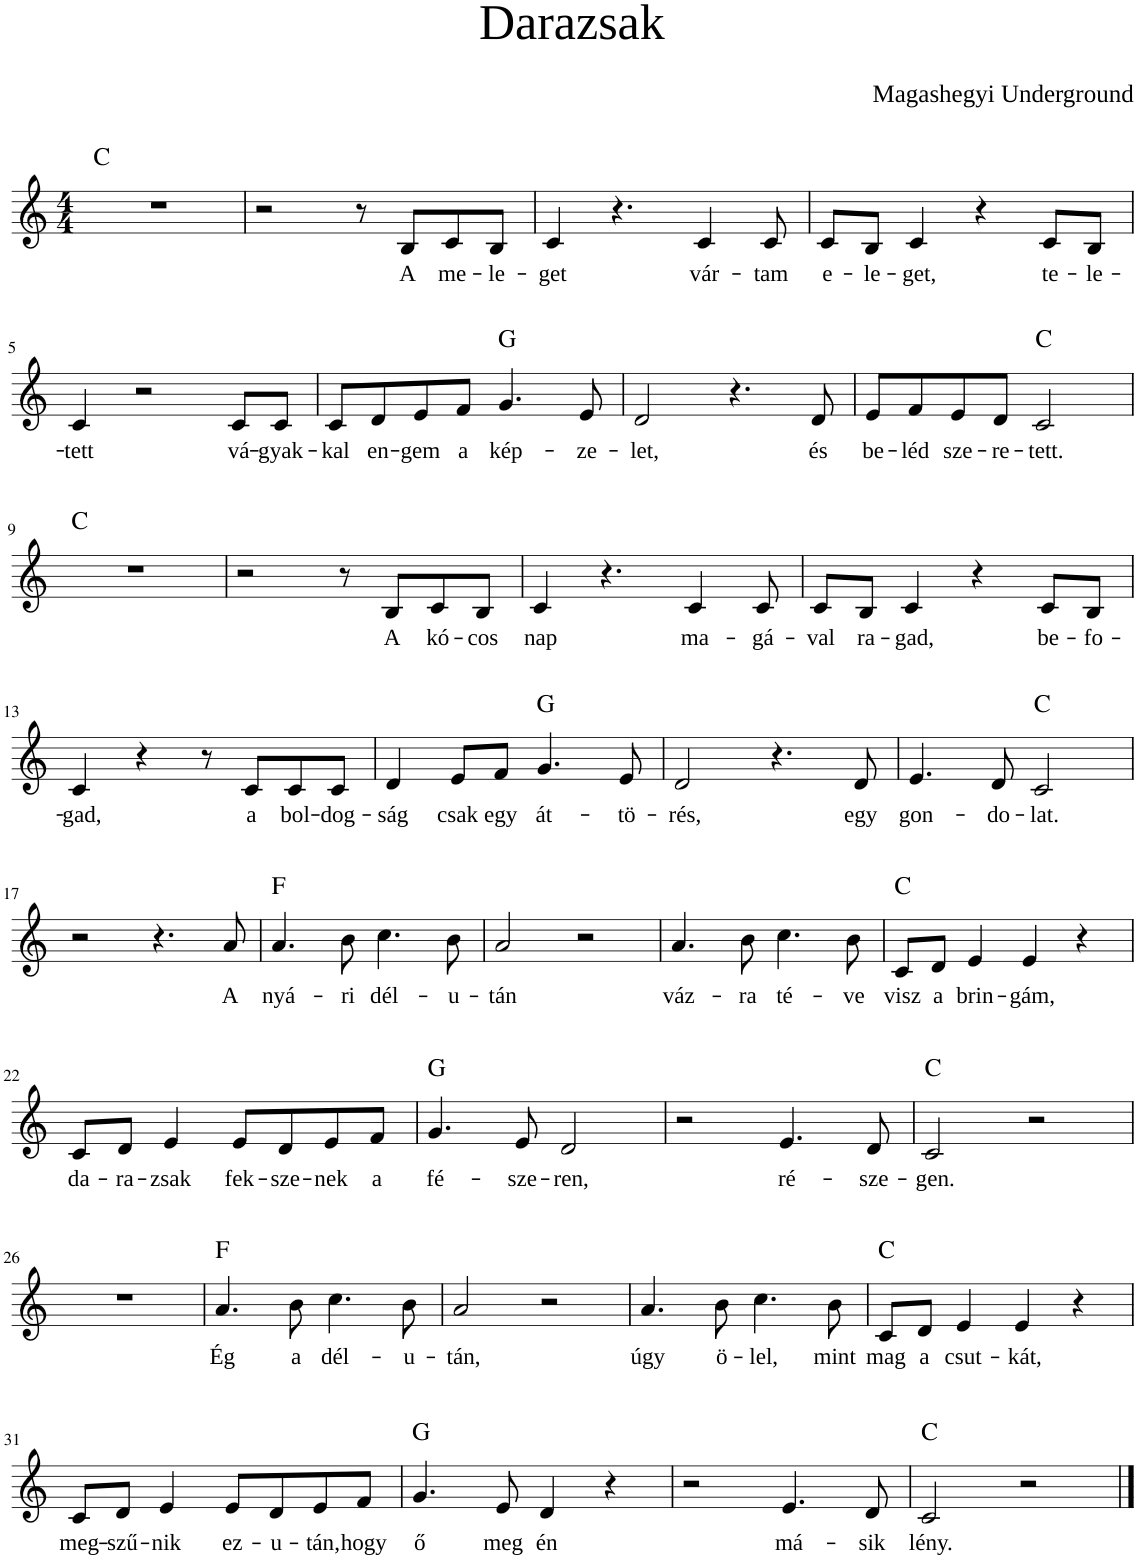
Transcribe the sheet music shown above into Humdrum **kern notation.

**kern	**text	**harte
*part1	*part1	*part1
*staff1	*staff1	*
*I"Piano	*	*
*I'Pno	*	*
*clefG2	*	*
*k[]	*	*
*M4/4	*	*
=1	=1	=1
!	!	!LO:H:kt=N.C.
1r	.	N
=2	=2	=2
2r	.	.
8r	.	.
!	!LO:LY:b	!
8B/L	A	.
!	!LO:LY:b	!
8c/	me-	.
!	!LO:LY:b	!
8B/J	-le-	.
=3	=3	=3
!	!LO:LY:b	!
4c/	-get	.
4.r	.	.
!	!LO:LY:b	!
4c/	vár-	.
!	!LO:LY:b	!
8c/	-tam	.
=4	=4	=4
!	!LO:LY:b	!
8c/L	e-	.
!	!LO:LY:b	!
8B/J	-le-	.
!	!LO:LY:b	!
4c/	-get,	.
4r	.	.
!	!LO:LY:b	!
8c/L	te-	.
!	!LO:LY:b	!
8B/J	-le-	.
!!LO:LB:g=z
=5	=5	=5
!	!LO:LY:b	!
4c/	-tett	.
2r	.	.
!	!LO:LY:b	!
8c/L	vá-	.
!	!LO:LY:b	!
8c/J	-gyak-	.
=6	=6	=6
!	!LO:LY:b	!
8c/L	-kal	.
!	!LO:LY:b	!
8d/	en-	.
!	!LO:LY:b	!
8e/	-gem	.
!	!LO:LY:b	!
8f/J	a	.
!	!LO:LY:b	!LO:H:kt=N.C.
4.g/	kép-	N
!	!LO:LY:b	!
8e/	-ze-	.
=7	=7	=7
!	!LO:LY:b	!
2d/	-let,	.
4.r	.	.
!	!LO:LY:b	!
8d/	és	.
=8	=8	=8
!	!LO:LY:b	!
8e/L	be-	.
!	!LO:LY:b	!
8f/	-léd	.
!	!LO:LY:b	!
8e/	sze-	.
!	!LO:LY:b	!
8d/J	-re-	.
!	!LO:LY:b	!LO:H:kt=N.C.
2c/	-tett.	N
!!LO:LB:g=z
=9	=9	=9
!	!	!LO:H:kt=N.C.
1r	.	N
=10	=10	=10
2r	.	.
8r	.	.
!	!LO:LY:b	!
8B/L	A	.
!	!LO:LY:b	!
8c/	kó-	.
!	!LO:LY:b	!
8B/J	-cos	.
=11	=11	=11
!	!LO:LY:b	!
4c/	nap	.
4.r	.	.
!	!LO:LY:b	!
4c/	ma-	.
!	!LO:LY:b	!
8c/	-gá-	.
=12	=12	=12
!	!LO:LY:b	!
8c/L	-val	.
!	!LO:LY:b	!
8B/J	ra-	.
!	!LO:LY:b	!
4c/	-gad,	.
4r	.	.
!	!LO:LY:b	!
8c/L	be-	.
!	!LO:LY:b	!
8B/J	-fo-	.
!!LO:LB:g=z
=13	=13	=13
!	!LO:LY:b	!
4c/	-gad,	.
4r	.	.
8r	.	.
!	!LO:LY:b	!
8c/L	a	.
!	!LO:LY:b	!
8c/	bol-	.
!	!LO:LY:b	!
8c/J	-dog-	.
=14	=14	=14
!	!LO:LY:b	!
4d/	-ság	.
!	!LO:LY:b	!
8e/L	csak	.
!	!LO:LY:b	!
8f/J	egy	.
!	!LO:LY:b	!LO:H:kt=N.C.
4.g/	át-	N
!	!LO:LY:b	!
8e/	-tö-	.
=15	=15	=15
!	!LO:LY:b	!
2d/	-rés,	.
4.r	.	.
!	!LO:LY:b	!
8d/	egy	.
=16	=16	=16
!	!LO:LY:b	!
4.e/	gon-	.
!	!LO:LY:b	!
8d/	-do-	.
!	!LO:LY:b	!LO:H:kt=N.C.
2c/	-lat.	N
!!LO:LB:g=z
=17	=17	=17
2r	.	.
4.r	.	.
!	!LO:LY:b	!
8a/	A	.
=18	=18	=18
!	!LO:LY:b	!LO:H:kt=N.C.
4.a/	nyá-	N
!	!LO:LY:b	!
8b\	-ri	.
!	!LO:LY:b	!
4.cc\	dél-	.
!	!LO:LY:b	!
8b\	-u-	.
=19	=19	=19
!	!LO:LY:b	!
2a/	-tán	.
2r	.	.
=20	=20	=20
!	!LO:LY:b	!
4.a/	váz-	.
!	!LO:LY:b	!
8b\	-ra	.
!	!LO:LY:b	!
4.cc\	té-	.
!	!LO:LY:b	!
8b\	-ve	.
=21	=21	=21
!	!LO:LY:b	!LO:H:kt=N.C.
8c/L	visz	N
!	!LO:LY:b	!
8d/J	a	.
!	!LO:LY:b	!
4e/	brin-	.
!	!LO:LY:b	!
4e/	-gám,	.
4r	.	.
!!LO:LB:g=z
=22	=22	=22
!	!LO:LY:b	!
8c/L	da-	.
!	!LO:LY:b	!
8d/J	-ra-	.
!	!LO:LY:b	!
4e/	-zsak	.
!	!LO:LY:b	!
8e/L	fek-	.
!	!LO:LY:b	!
8d/	-sze-	.
!	!LO:LY:b	!
8e/	-nek	.
!	!LO:LY:b	!
8f/J	a	.
=23	=23	=23
!	!LO:LY:b	!LO:H:kt=N.C.
4.g/	fé-	N
!	!LO:LY:b	!
8e/	-sze-	.
!	!LO:LY:b	!
2d/	-ren,	.
=24	=24	=24
2r	.	.
!	!LO:LY:b	!
4.e/	ré-	.
!	!LO:LY:b	!
8d/	-sze-	.
=25	=25	=25
!	!LO:LY:b	!LO:H:kt=N.C.
2c/	-gen.	N
2r	.	.
!!LO:LB:g=z
=26	=26	=26
1r	.	.
=27	=27	=27
!	!LO:LY:b	!LO:H:kt=N.C.
4.a/	Ég	N
!	!LO:LY:b	!
8b\	a	.
!	!LO:LY:b	!
4.cc\	dél-	.
!	!LO:LY:b	!
8b\	-u-	.
=28	=28	=28
!	!LO:LY:b	!
2a/	-tán,	.
2r	.	.
=29	=29	=29
!	!LO:LY:b	!
4.a/	-úgy	.
!	!LO:LY:b	!
8b\	ö-	.
!	!LO:LY:b	!
4.cc\	-lel,	.
!	!LO:LY:b	!
8b\	mint	.
=30	=30	=30
!	!LO:LY:b	!LO:H:kt=N.C.
8c/L	mag	N
!	!LO:LY:b	!
8d/J	a	.
!	!LO:LY:b	!
4e/	csut-	.
!	!LO:LY:b	!
4e/	-kát,	.
4r	.	.
!!LO:LB:g=z
=31	=31	=31
!	!LO:LY:b	!
8c/L	meg-	.
!	!LO:LY:b	!
8d/J	-szű-	.
!	!LO:LY:b	!
4e/	-nik	.
!	!LO:LY:b	!
8e/L	ez-	.
!	!LO:LY:b	!
8d/	-u-	.
!	!LO:LY:b	!
8e/	-tán,	.
!	!LO:LY:b	!
8f/J	hogy	.
=32	=32	=32
!	!LO:LY:b	!LO:H:kt=N.C.
4.g/	ő	N
!	!LO:LY:b	!
8e/	meg	.
!	!LO:LY:b	!
4d/	én	.
4r	.	.
=33	=33	=33
2r	.	.
!	!LO:LY:b	!
4.e/	má-	.
!	!LO:LY:b	!
8d/	-sik	.
=34	=34	=34
!	!LO:LY:b	!LO:H:kt=N.C.
2c/	lény.	N
2r	.	.
==	==	==
*-	*-	*-
